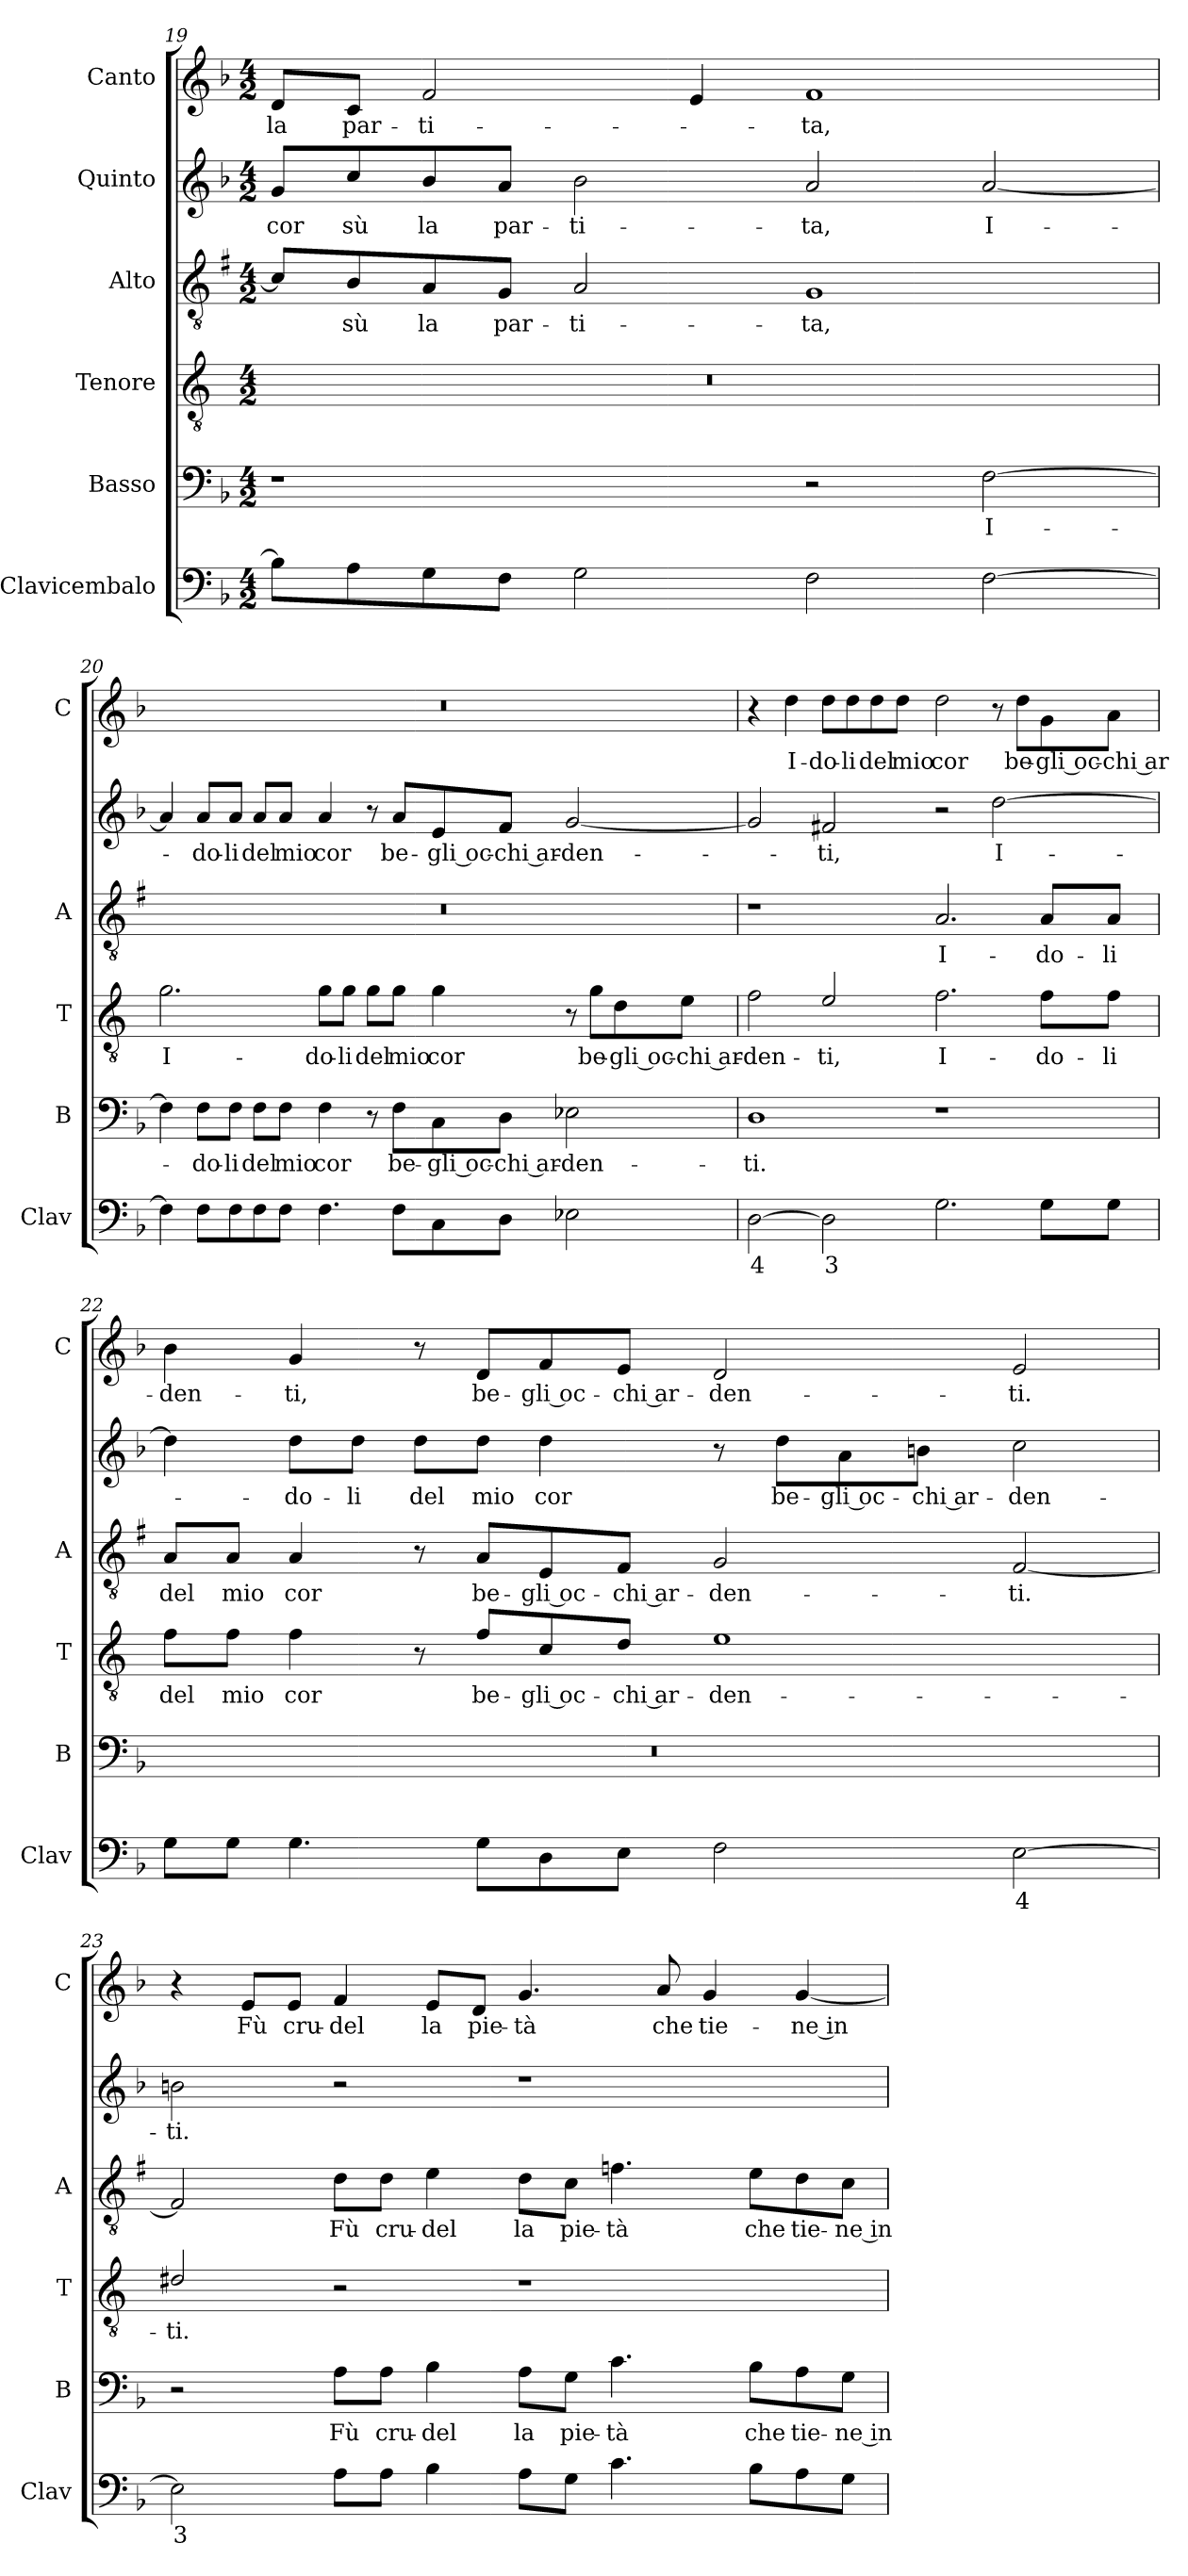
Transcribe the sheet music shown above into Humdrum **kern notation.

**kern	**text	**kern	**text	**kern	**text	**kern	**text	**kern	**text	**kern	**text
*part6	*part6	*part5	*part5	*part4	*part4	*part3	*part3	*part2	*part2	*part1	*part1
*staff6	*staff6	*staff5	*staff5	*staff4	*staff4	*staff3	*staff3	*staff2	*staff2	*staff1	*staff1
*I"Clavicembalo	*	*I"Basso	*	*I"Tenore	*	*I"Alto	*	*I"Quinto	*	*I"Canto	*
*I'Clav	*	*I'B	*	*I'T	*	*I'A	*	*	*	*I'C	*
!!LO:LB:g=z
*clefF4	*	*clefF4	*	*clefGv2	*	*clefGv2	*	*clefG2	*	*clefG2	*
*	*	*	*	*ITrd4c7	*	*ITrd1c2	*	*	*	*	*
*k[b-]	*	*k[b-]	*	*k[b-]	*	*k[b-]	*	*k[b-]	*	*k[b-]	*
*F:	*	*F:	*	*F:	*	*F:	*	*F:	*	*F:	*
*M4/2	*	*M4/2	*	*M4/2	*	*M4/2	*	*M4/2	*	*M4/2	*
=19	=19	=19	=19	=19	=19	=19	=19	=19	=19	=19	=19
!	!	!	!	!	!	!	!	!	!LO:LY:b	!	!LO:LY:b
8B-\L]	.	1r	.	0r	.	8B-/L]	.	8g/L	cor	8d/L	la
!	!	!	!	!	!	!	!LO:LY:b	!	!LO:LY:b	!	!LO:LY:b
8A\	.	.	.	.	.	8A/	sù	8cc/	sù	8c/J	par-
!	!	!	!	!	!	!	!LO:LY:b	!	!LO:LY:b	!	!LO:LY:b
8G\	.	.	.	.	.	8G/	la	8b-/	la	2f/	-ti-
!	!	!	!	!	!	!	!LO:LY:b	!	!LO:LY:b	!	!
8F\J	.	.	.	.	.	8F/J	par-	8a/J	par-	.	.
!	!	!	!	!	!	!	!LO:LY:b	!	!LO:LY:b	!	!
2G\	.	.	.	.	.	2G/	-ti-	2b-\	-ti-	.	.
.	.	.	.	.	.	.	.	.	.	4e/	.
!	!	!	!	!	!	!	!LO:LY:b	!	!LO:LY:b	!	!LO:LY:b
2F\	.	2r	.	.	.	1F	-ta,	2a/	-ta,	1f	-ta,
!	!	!	!LO:LY:b	!	!	!	!	!	!LO:LY:b	!	!
[2F\	.	[2F\	I-	.	.	.	.	[2a/	I-	.	.
=20	=20	=20	=20	=20	=20	=20	=20	=20	=20	=20	=20
!	!	!	!	!	!LO:LY:b	!	!	!	!	!	!
4F\]	.	4F\]	.	2.c\	I-	0r	.	4a/]	.	0r	.
!	!	!	!LO:LY:b	!	!	!	!	!	!LO:LY:b	!	!
8F\L	.	8F\L	-do-	.	.	.	.	8a/L	-do-	.	.
!	!	!	!LO:LY:b	!	!	!	!	!	!LO:LY:b	!	!
8F\	.	8F\J	-li	.	.	.	.	8a/J	-li	.	.
!	!	!	!LO:LY:b	!	!	!	!	!	!LO:LY:b	!	!
8F\	.	8F\L	del	.	.	.	.	8a/L	del	.	.
!	!	!	!LO:LY:b	!	!	!	!	!	!LO:LY:b	!	!
8F\J	.	8F\J	mio	.	.	.	.	8a/J	mio	.	.
!	!	!	!LO:LY:b	!	!LO:LY:b	!	!	!	!LO:LY:b	!	!
4.F\	.	4F\	cor	8c\L	-do-	.	.	4a/	cor	.	.
!	!	!	!	!	!LO:LY:b	!	!	!	!	!	!
.	.	.	.	8c\J	-li	.	.	.	.	.	.
!	!	!	!	!	!LO:LY:b	!	!	!	!	!	!
.	.	8r	.	8c\L	del	.	.	8r	.	.	.
!	!	!	!LO:LY:b	!	!LO:LY:b	!	!	!	!LO:LY:b	!	!
8F\L	.	8F\L	be-	8c\J	mio	.	.	8a/L	be-	.	.
!	!	!	!LO:LY:b	!	!LO:LY:b	!	!	!	!LO:LY:b	!	!
8C\	.	8C\	-gli oc-	4c\	cor	.	.	8e/	-gli oc-	.	.
!	!	!	!LO:LY:b	!	!	!	!	!	!LO:LY:b	!	!
8D\J	.	8D\J	-chi ar-	.	.	.	.	8f/J	-chi ar-	.	.
!	!	!	!LO:LY:b	!	!	!	!	!	!LO:LY:b	!	!
2E-X\	.	2E-X\	-den-	8r	.	.	.	[2g/	-den-	.	.
!	!	!	!	!	!LO:LY:b	!	!	!	!	!	!
.	.	.	.	8c\L	be-	.	.	.	.	.	.
!	!	!	!	!	!LO:LY:b	!	!	!	!	!	!
.	.	.	.	8G\	-gli oc-	.	.	.	.	.	.
!	!	!	!	!	!LO:LY:b	!	!	!	!	!	!
.	.	.	.	8A\J	-chi ar-	.	.	.	.	.	.
!!LO:PB:g=z
=21	=21	=21	=21	=21	=21	=21	=21	=21	=21	=21	=21
!	!LO:LY:b	!	!LO:LY:b	!	!LO:LY:b	!	!	!	!	!	!
[2D\	4	1D	-ti.	2B-\	-den-	1r	.	2g/]	.	4r	.
!	!	!	!	!	!	!	!	!	!	!	!LO:LY:b
.	.	.	.	.	.	.	.	.	.	4dd\	I-
!	!LO:LY:b	!	!	!	!LO:LY:b	!	!	!	!LO:LY:b	!	!LO:LY:b
2D\]	3	.	.	2A/	-ti,	.	.	2f#X/	-ti,	8dd\L	-do-
!	!	!	!	!	!	!	!	!	!	!	!LO:LY:b
.	.	.	.	.	.	.	.	.	.	8dd\	-li
!	!	!	!	!	!	!	!	!	!	!	!LO:LY:b
.	.	.	.	.	.	.	.	.	.	8dd\	del
!	!	!	!	!	!	!	!	!	!	!	!LO:LY:b
.	.	.	.	.	.	.	.	.	.	8dd\J	mio
!	!	!	!	!	!LO:LY:b	!	!LO:LY:b	!	!	!	!LO:LY:b
2.G\	.	1r	.	2.B-\	I-	2.G/	I-	2r	.	2dd\	cor
!	!	!	!	!	!	!	!	!	!LO:LY:b	!	!
.	.	.	.	.	.	.	.	[2dd\	I-	8r	.
!	!	!	!	!	!	!	!	!	!	!	!LO:LY:b
.	.	.	.	.	.	.	.	.	.	8dd\L	be-
!	!	!	!	!	!LO:LY:b	!	!LO:LY:b	!	!	!	!LO:LY:b
8G\L	.	.	.	8B-\L	-do-	8G/L	-do-	.	.	8g\	-gli oc-
!	!	!	!	!	!LO:LY:b	!	!LO:LY:b	!	!	!	!LO:LY:b
8G\J	.	.	.	8B-\J	-li	8G/J	-li	.	.	8a\J	-chi ar-
=22	=22	=22	=22	=22	=22	=22	=22	=22	=22	=22	=22
!	!	!	!	!	!LO:LY:b	!	!LO:LY:b	!	!	!	!LO:LY:b
8G\L	.	0r	.	8B-\L	del	8G/L	del	4dd\]	.	4b-\	-den-
!	!	!	!	!	!LO:LY:b	!	!LO:LY:b	!	!	!	!
8G\J	.	.	.	8B-\J	mio	8G/J	mio	.	.	.	.
!	!	!	!	!	!LO:LY:b	!	!LO:LY:b	!	!LO:LY:b	!	!LO:LY:b
4.G\	.	.	.	4B-\	cor	4G/	cor	8dd\L	-do-	4g/	-ti,
!	!	!	!	!	!	!	!	!	!LO:LY:b	!	!
.	.	.	.	.	.	.	.	8dd\J	-li	.	.
!	!	!	!	!	!	!	!	!	!LO:LY:b	!	!
.	.	.	.	8r	.	8r	.	8dd\L	del	8r	.
!	!	!	!	!	!LO:LY:b	!	!LO:LY:b	!	!LO:LY:b	!	!LO:LY:b
8G\L	.	.	.	8B-/L	be-	8G/L	be-	8dd\J	mio	8d/L	be-
!	!	!	!	!	!LO:LY:b	!	!LO:LY:b	!	!LO:LY:b	!	!LO:LY:b
8D\	.	.	.	8F/	-gli oc-	8D/	-gli oc-	4dd\	cor	8f/	-gli oc-
!	!	!	!	!	!LO:LY:b	!	!LO:LY:b	!	!	!	!LO:LY:b
8E\J	.	.	.	8G/J	-chi ar-	8E/J	-chi ar-	.	.	8e/J	-chi ar-
!	!	!	!	!	!LO:LY:b	!	!LO:LY:b	!	!	!	!LO:LY:b
2F\	.	.	.	1A	-den-	2F/	-den-	8r	.	2d/	-den-
!	!	!	!	!	!	!	!	!	!LO:LY:b	!	!
.	.	.	.	.	.	.	.	8dd\L	be-	.	.
!	!	!	!	!	!	!	!	!	!LO:LY:b	!	!
.	.	.	.	.	.	.	.	8a\	-gli oc-	.	.
!	!	!	!	!	!	!	!	!	!LO:LY:b	!	!
.	.	.	.	.	.	.	.	8bn\J	-chi ar-	.	.
!	!LO:LY:b	!	!	!	!	!	!LO:LY:b	!	!LO:LY:b	!	!LO:LY:b
[2E\	4	.	.	.	.	[2E/	-ti.	2cc\	-den-	2e/	-ti.
!!LO:LB:g=z
=23	=23	=23	=23	=23	=23	=23	=23	=23	=23	=23	=23
!	!LO:LY:b	!	!	!	!LO:LY:b	!	!	!	!LO:LY:b	!	!
2E\]	3	2r	.	2G#X/	-ti.	2E/]	.	2bn\	-ti.	4r	.
!	!	!	!	!	!	!	!	!	!	!	!LO:LY:b
.	.	.	.	.	.	.	.	.	.	8e/L	Fù
!	!	!	!	!	!	!	!	!	!	!	!LO:LY:b
.	.	.	.	.	.	.	.	.	.	8e/J	cru-
!	!	!	!LO:LY:b	!	!	!	!LO:LY:b	!	!	!	!LO:LY:b
8A\L	.	8A\L	Fù	2r	.	8c\L	Fù	2r	.	4f/	-del
!	!	!	!LO:LY:b	!	!	!	!LO:LY:b	!	!	!	!
8A\J	.	8A\J	cru-	.	.	8c\J	cru-	.	.	.	.
!	!	!	!LO:LY:b	!	!	!	!LO:LY:b	!	!	!	!LO:LY:b
4B-\	.	4B-\	-del	.	.	4d\	-del	.	.	8e/L	la
!	!	!	!	!	!	!	!	!	!	!	!LO:LY:b
.	.	.	.	.	.	.	.	.	.	8d/J	pie-
!	!	!	!LO:LY:b	!	!	!	!LO:LY:b	!	!	!	!LO:LY:b
8A\L	.	8A\L	la	1r	.	8c\L	la	1r	.	4.g/	-tà
!	!	!	!LO:LY:b	!	!	!	!LO:LY:b	!	!	!	!
8G\J	.	8G\J	pie-	.	.	8B-\J	pie-	.	.	.	.
!	!	!	!LO:LY:b	!	!	!	!LO:LY:b	!	!	!	!
4.c\	.	4.c\	-tà	.	.	4.e-X\	-tà	.	.	.	.
!	!	!	!	!	!	!	!	!	!	!	!LO:LY:b
.	.	.	.	.	.	.	.	.	.	8a/	che
!	!	!	!	!	!	!	!	!	!	!	!LO:LY:b
.	.	.	.	.	.	.	.	.	.	4g/	tie-
!	!	!	!LO:LY:b	!	!	!	!LO:LY:b	!	!	!	!
8B-\L	.	8B-\L	che	.	.	8d\L	che	.	.	.	.
!	!	!	!LO:LY:b	!	!	!	!LO:LY:b	!	!	!	!LO:LY:b
8A\	.	8A\	tie-	.	.	8c\	tie-	.	.	[4g/	-ne in
!	!	!	!LO:LY:b	!	!	!	!LO:LY:b	!	!	!	!
8G\J	.	8G\J	-ne in	.	.	8B-\J	-ne in	.	.	.	.
=	=	=	=	=	=	=	=	=	=	=	=
*-	*-	*-	*-	*-	*-	*-	*-	*-	*-	*-	*-
